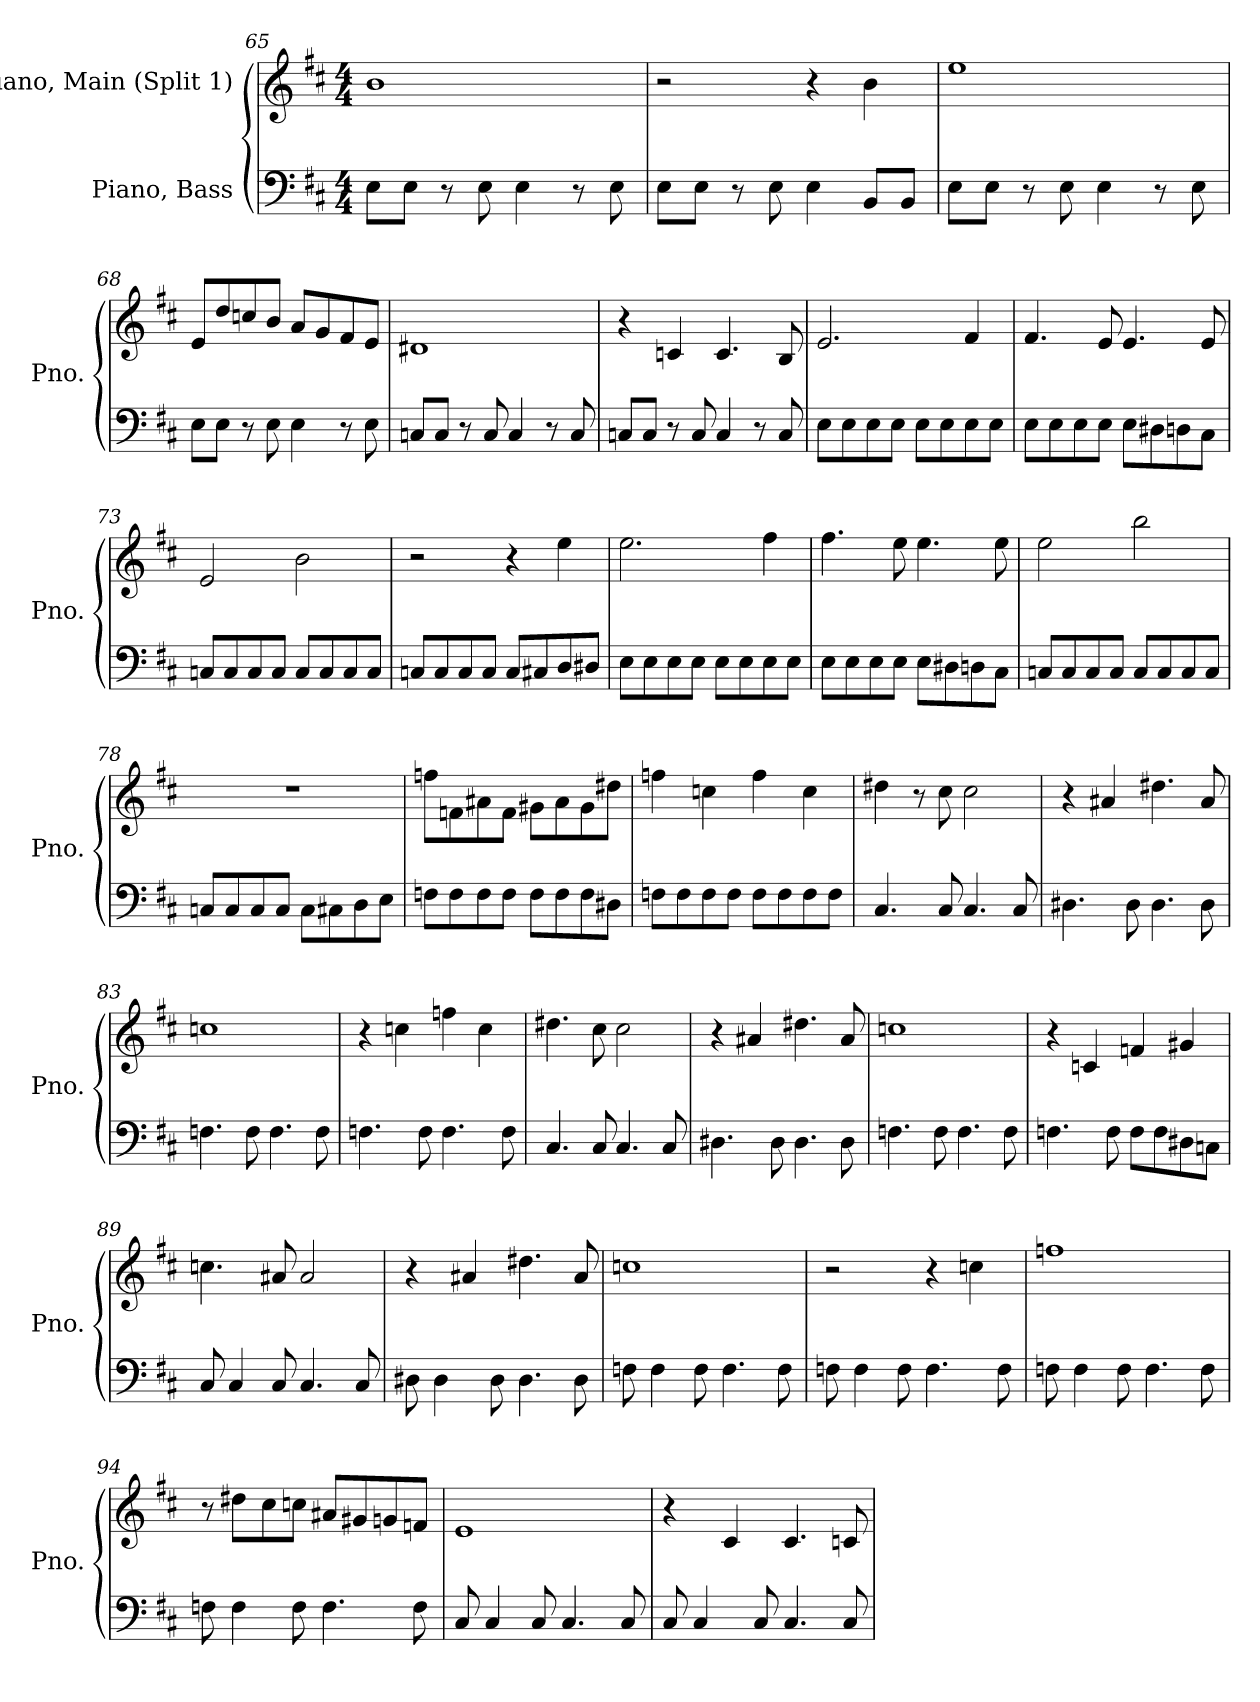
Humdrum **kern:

**kern	**kern
*part2	*part1
*staff2	*staff1
*I"Piano, Bass	*I"Piano, Main (Split 1)
*I'Pno.	*I'Pno.
*clefF4	*clefG2
*k[f#c#]	*k[f#c#]
*M4/4	*M4/4
=65	=65
8E\L	1b
8E\J	.
8r	.
8E\	.
4E\	.
8r	.
8E\	.
!!LO:LB:g=z
=66	=66
8E\L	2r
8E\J	.
8r	.
8E\	.
4E\	4r
8BB/L	4b\
8BB/J	.
=67	=67
8E\L	1ee
8E\J	.
8r	.
8E\	.
4E\	.
8r	.
8E\	.
=68	=68
8E\L	8e/L
8E\J	8dd/
8r	8ccn/
8E\	8b/J
4E\	8a/L
.	8g/
8r	8f#/
8E\	8e/J
=69	=69
8Cn/L	1d#X
8C/J	.
8r	.
8C/	.
4C/	.
8r	.
8C/	.
=70	=70
8Cn/L	4r
8C/J	.
8r	4cn/
8C/	.
4C/	4.c/
8r	.
8C/	8B/
!!LO:LB:g=z
=71	=71
8E\L	2.e/
8E\	.
8E\	.
8E\J	.
8E\L	.
8E\	.
8E\	4f#/
8E\J	.
=72	=72
8E\L	4.f#/
8E\	.
8E\	.
8E\J	8e/
8E\L	4.e/
8D#X\	.
8Dn\	.
8C#\J	8e/
=73	=73
8Cn/L	2e/
8C/	.
8C/	.
8C/J	.
8C/L	2b\
8C/	.
8C/	.
8C/J	.
=74	=74
8Cn/L	2r
8C/	.
8C/	.
8C/J	.
8C/L	4r
8C#X/	.
8D/	4ee\
8D#X/J	.
!!LO:LB:g=z
=75	=75
8E\L	2.ee\
8E\	.
8E\	.
8E\J	.
8E\L	.
8E\	.
8E\	4ff#\
8E\J	.
=76	=76
8E\L	4.ff#\
8E\	.
8E\	.
8E\J	8ee\
8E\L	4.ee\
8D#X\	.
8Dn\	.
8C#\J	8ee\
=77	=77
8Cn/L	2ee\
8C/	.
8C/	.
8C/J	.
8C/L	2bb\
8C/	.
8C/	.
8C/J	.
=78	=78
8Cn/L	1r
8C/	.
8C/	.
8C/J	.
8C\L	.
8C#X\	.
8D\	.
8E\J	.
!!LO:PB:g=z
=79	=79
8Fn\L	8ffn\L
8F\	8fn\
8F\	8a#X\
8F\J	8f\J
8F\L	8g#X\L
8F\	8a#\
8F\	8g#\
8D#X\J	8dd#X\J
=80	=80
8Fn\L	4ffn\
8F\	.
8F\	4ccn\
8F\J	.
8F\L	4ff\
8F\	.
8F\	4cc\
8F\J	.
=81	=81
4.C#/	4dd#X\
.	8r
8C#/	8cc#\
4.C#/	2cc#\
8C#/	.
=82	=82
4.D#X\	4r
.	4a#X/
8D#\	.
4.D#\	4.dd#X\
8D#\	8a#/
=83	=83
4.Fn\	1ccn
8F\	.
4.F\	.
8F\	.
!!LO:LB:g=z
=84	=84
4.Fn\	4r
.	4ccn\
8F\	.
4.F\	4ffn\
.	4cc\
8F\	.
=85	=85
4.C#/	4.dd#X\
8C#/	8cc#\
4.C#/	2cc#\
8C#/	.
=86	=86
4.D#X\	4r
.	4a#X/
8D#\	.
4.D#\	4.dd#X\
8D#\	8a#/
=87	=87
4.Fn\	1ccn
8F\	.
4.F\	.
8F\	.
=88	=88
4.Fn\	4r
.	4cn/
8F\	.
8F\L	4fn/
8F\	.
8D#X\	4g#X/
8Cn\J	.
!!LO:LB:g=z
=89	=89
8C#/	4.ccn\
4C#/	.
8C#/	8a#X/
4.C#/	2a#/
8C#/	.
=90	=90
8D#X\	4r
4D#\	.
.	4a#X/
8D#\	.
4.D#\	4.dd#X\
8D#\	8a#/
=91	=91
8Fn\	1ccn
4F\	.
8F\	.
4.F\	.
8F\	.
=92	=92
8Fn\	2r
4F\	.
8F\	.
4.F\	4r
.	4ccn\
8F\	.
=93	=93
8Fn\	1ffn
4F\	.
8F\	.
4.F\	.
8F\	.
!!LO:LB:g=z
=94	=94
8Fn\	8r
4F\	8dd#X\L
.	8cc#\
8F\	8ccn\J
4.F\	8a#X/L
.	8g#X/
.	8gn/
8F\	8fn/J
=95	=95
8C#/	1e
4C#/	.
8C#/	.
4.C#/	.
8C#/	.
=96	=96
8C#/	4r
4C#/	.
.	4c#/
8C#/	.
4.C#/	4.c#/
8C#/	8cn/
=	=
*-	*-
